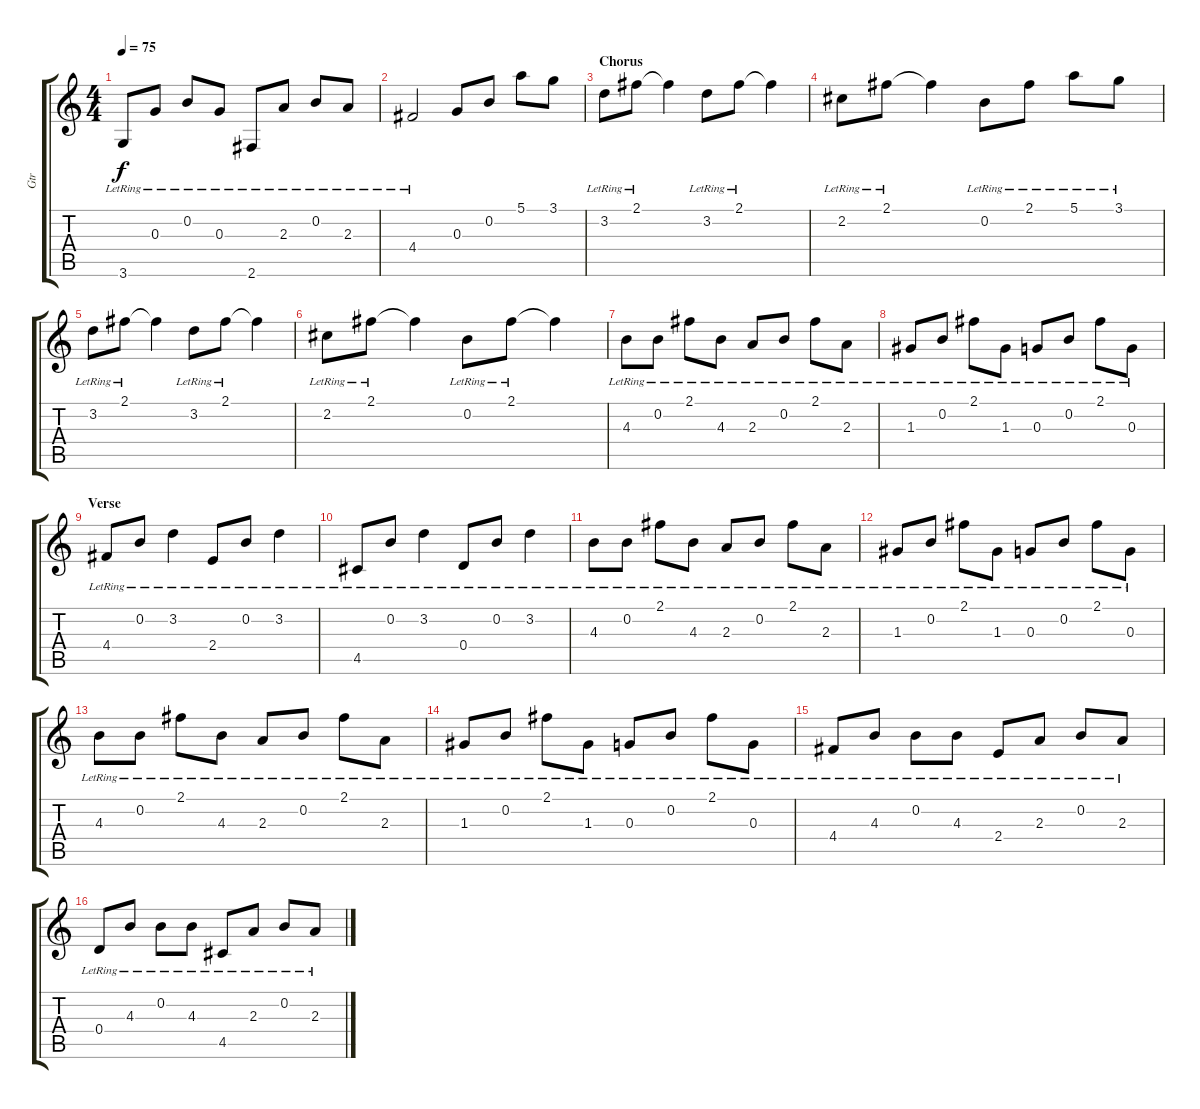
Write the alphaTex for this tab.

\track ("Gtr" "Gtr") {instrument electricguitarjazz}
\staff {score tabs}
\tuning (E4 B3 G3 D3 A2 E2) {hide}
\ts (4 4)
\tempo 75
\clef g2
\ks c
3.6{lr}.8{dy f} 0.3{lr}.8 0.2{lr}.8 0.3{lr}.8 2.6{lr}.8 2.3{lr}.8 0.2{lr}.8 2.3{lr}.8 |
4.4{lr}.2 0.3.8 0.2.8 5.1.8 3.1.8 |
\section ("" "Chorus")
3.2{lr}.8 2.1{lr}.8 2.1{t}.4 3.2{lr}.8 2.1{lr}.8 2.1{t}.4 |
2.2{lr}.8 2.1{lr}.8 2.1{t}.4 0.2{lr}.8 2.1{lr}.8 5.1{lr}.8 3.1{lr}.8 |
3.2{lr}.8 2.1{lr}.8 2.1{t}.4 3.2{lr}.8 2.1{lr}.8 2.1{t}.4 |
2.2{lr}.8 2.1{lr}.8 2.1{t}.4 0.2{lr}.8 2.1{lr}.8 2.1{t}.4 |
4.3{lr}.8 0.2{lr}.8 2.1{lr}.8 4.3{lr}.8 2.3{lr}.8 0.2{lr}.8 2.1{lr}.8 2.3{lr}.8 |
1.3{lr}.8 0.2{lr}.8 2.1{lr}.8 1.3{lr}.8 0.3{lr}.8 0.2{lr}.8 2.1{lr}.8 0.3{lr}.8 |
\section ("" "Verse")
4.4{lr}.8 0.2{lr}.8 3.2{lr}.4 2.4{lr}.8 0.2{lr}.8 3.2{lr}.4 |
4.5{lr}.8 0.2{lr}.8 3.2{lr}.4 0.4{lr}.8 0.2{lr}.8 3.2{lr}.4 |
4.3{lr}.8 0.2{lr}.8 2.1{lr}.8 4.3{lr}.8 2.3{lr}.8 0.2{lr}.8 2.1{lr}.8 2.3{lr}.8 |
1.3{lr}.8 0.2{lr}.8 2.1{lr}.8 1.3{lr}.8 0.3{lr}.8 0.2{lr}.8 2.1{lr}.8 0.3{lr}.8 |
4.3{lr}.8 0.2{lr}.8 2.1{lr}.8 4.3{lr}.8 2.3{lr}.8 0.2{lr}.8 2.1{lr}.8 2.3{lr}.8 |
1.3{lr}.8 0.2{lr}.8 2.1{lr}.8 1.3{lr}.8 0.3{lr}.8 0.2{lr}.8 2.1{lr}.8 0.3{lr}.8 |
4.4{lr}.8 4.3{lr}.8 0.2{lr}.8 4.3{lr}.8 2.4{lr}.8 2.3{lr}.8 0.2{lr}.8 2.3{lr}.8 |
0.4{lr}.8 4.3{lr}.8 0.2{lr}.8 4.3{lr}.8 4.5{lr}.8 2.3{lr}.8 0.2{lr}.8 2.3{lr}.8
